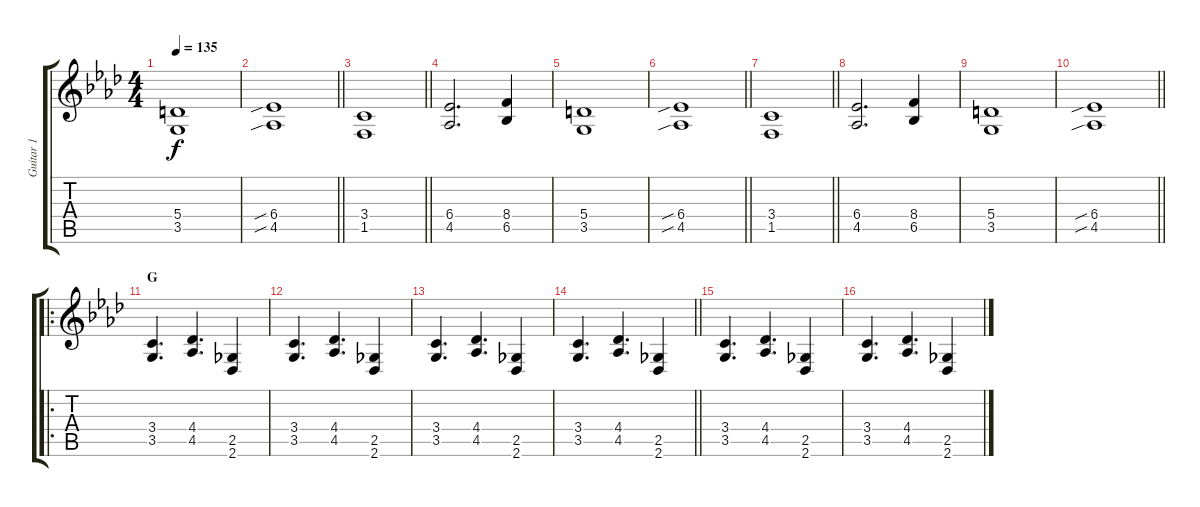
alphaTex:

\track ("Guitar 1" "Guitar 1") {instrument overdrivenguitar}
\staff {score tabs}
\tuning (B3 Gb3 D3 A2 E2 B1) {hide}
\ts (4 4)
\tempo 135
\clef g2
\ks fminor
(5.4 3.5).1{dy f} |
\barLineRight lightlight
(6.4{sib} 4.5{sib}).1 |
\barLineRight lightlight
(3.4 1.5).1 |
(6.4 4.5).2{d} (8.4 6.5).4 |
(5.4 3.5).1 |
\barLineRight lightlight
(6.4{sib} 4.5{sib}).1 |
\barLineRight lightlight
(3.4 1.5).1 |
(6.4 4.5).2{d} (8.4 6.5).4 |
(5.4 3.5).1 |
\barLineRight lightlight
(6.4{sib} 4.5{sib}).1 |
\ro
\section ("" "G")
(3.4 3.5).4{d} (4.4 4.5).4{d} (2.5 2.6).4 |
(3.4 3.5).4{d} (4.4 4.5).4{d} (2.5 2.6).4 |
(3.4 3.5).4{d} (4.4 4.5).4{d} (2.5 2.6).4 |
\barLineRight lightlight
(3.4 3.5).4{d} (4.4 4.5).4{d} (2.5 2.6).4 |
\section ("" "")
(3.4 3.5).4{d} (4.4 4.5).4{d} (2.5 2.6).4 |
(3.4 3.5).4{d} (4.4 4.5).4{d} (2.5 2.6).4
